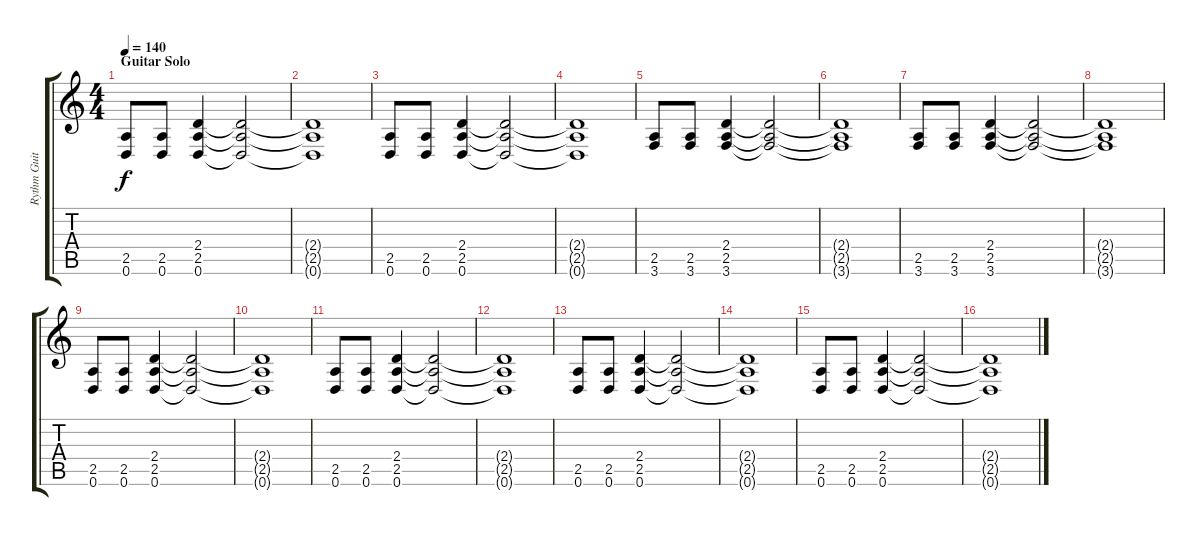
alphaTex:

\track ("Rythm Guitar" "Rythm Guit") {instrument distortionguitar}
\staff {score tabs}
\tuning (D4 A3 F3 C3 G2 D2) {hide}
\ts (4 4)
\section ("" "Guitar Solo")
\tempo 140
\clef g2
\ks c
(2.5 0.6).8{dy f} (2.5 0.6).8 (2.4 2.5 0.6).4 (2.4{t} 2.5{t} 0.6{t}).2 |
(2.4{t} 2.5{t} 0.6{t}).1 |
(2.5 0.6).8 (2.5 0.6).8 (2.4 2.5 0.6).4 (2.4{t} 2.5{t} 0.6{t}).2 |
(2.4{t} 2.5{t} 0.6{t}).1 |
(2.5 3.6).8 (2.5 3.6).8 (2.4 2.5 3.6).4 (2.4{t} 2.5{t} 3.6{t}).2 |
(2.4{t} 2.5{t} 3.6{t}).1 |
(2.5 3.6).8 (2.5 3.6).8 (2.4 2.5 3.6).4 (2.4{t} 2.5{t} 3.6{t}).2 |
(2.4{t} 2.5{t} 3.6{t}).1 |
(2.5 0.6).8 (2.5 0.6).8 (2.4 2.5 0.6).4 (2.4{t} 2.5{t} 0.6{t}).2 |
(2.4{t} 2.5{t} 0.6{t}).1 |
(2.5 0.6).8 (2.5 0.6).8 (2.4 2.5 0.6).4 (2.4{t} 2.5{t} 0.6{t}).2 |
(2.4{t} 2.5{t} 0.6{t}).1 |
(2.5 0.6).8 (2.5 0.6).8 (2.4 2.5 0.6).4 (2.4{t} 2.5{t} 0.6{t}).2 |
(2.4{t} 2.5{t} 0.6{t}).1 |
(2.5 0.6).8 (2.5 0.6).8 (2.4 2.5 0.6).4 (2.4{t} 2.5{t} 0.6{t}).2 |
(2.4{t} 2.5{t} 0.6{t}).1
